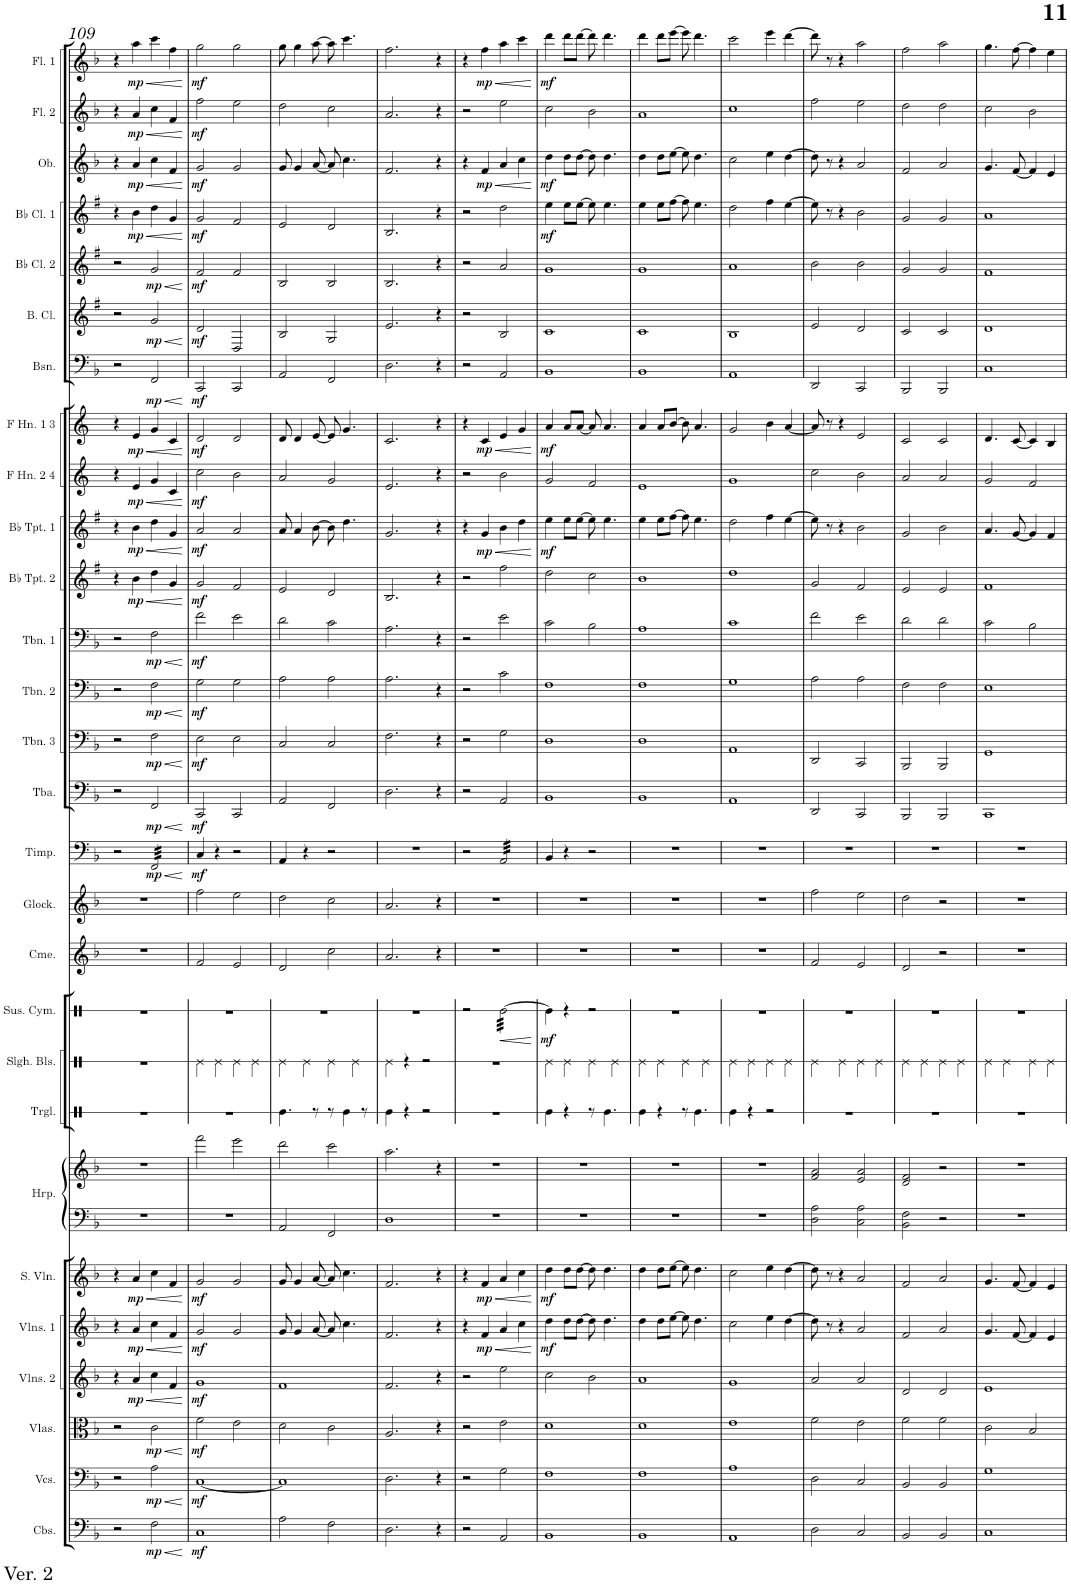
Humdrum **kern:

**kern	**dynam	**kern	**dynam	**kern	**dynam	**kern	**dynam	**kern	**dynam	**kern	**dynam	**kern	**kern	**kern	**kern	**kern	**dynam	**kern	**kern	**kern	**dynam	**kern	**dynam	**kern	**dynam	**kern	**dynam	**kern	**dynam	**kern	**dynam	**kern	**dynam	**kern	**dynam	**kern	**dynam	**kern	**dynam	**kern	**dynam	**kern	**dynam	**kern	**dynam	**kern	**dynam	**kern	**dynam	**kern	**dynam
*part28	*part28	*part27	*part27	*part26	*part26	*part25	*part25	*part24	*part24	*part23	*part23	*part22	*part22	*part21	*part20	*part19	*part19	*part18	*part17	*part16	*part16	*part15	*part15	*part14	*part14	*part13	*part13	*part12	*part12	*part11	*part11	*part10	*part10	*part9	*part9	*part8	*part8	*part7	*part7	*part6	*part6	*part5	*part5	*part4	*part4	*part3	*part3	*part2	*part2	*part1	*part1
*staff29	*staff29	*staff28	*staff28	*staff27	*staff27	*staff26	*staff26	*staff25	*staff25	*staff24	*staff24	*staff23	*staff22	*staff21	*staff20	*staff19	*staff19	*staff18	*staff17	*staff16	*staff16	*staff15	*staff15	*staff14	*staff14	*staff13	*staff13	*staff12	*staff12	*staff11	*staff11	*staff10	*staff10	*staff9	*staff9	*staff8	*staff8	*staff7	*staff7	*staff6	*staff6	*staff5	*staff5	*staff4	*staff4	*staff3	*staff3	*staff2	*staff2	*staff1	*staff1
*I"Contrabasses	*	*I"Violoncellos	*	*I"Violas	*	*I"Violins 2	*	*I"Violins 1	*	*I"Solo Violin	*	*I"Harp	*	*I"Triangle	*I"Sleigh Bells	*I"Suspended Cymbal	*	*I"Chimes	*I"Glockenspiel	*I"Timpani	*	*I"Tuba	*	*I"Trombone 3	*	*I"Trombone 2	*	*I"Trombone 1	*	*I"Bb Trumpet 2	*	*I"Bb Trumpet 1	*	*I"F Horn 2 &amp; 4	*	*I"F Horn 1 &amp; 3	*	*I"Bassoon	*	*I"Bass Clarinet	*	*I"Bb Clarinet 2	*	*I"Bb Clarinet 1	*	*I"Oboe	*	*I"Flute 2	*	*I"Flute 1	*
*I'Cbs.	*	*I'Vcs.	*	*I'Vlas.	*	*I'Vlns. 2	*	*I'Vlns. 1	*	*I'S. Vln.	*	*I'Hrp.	*	*I'Trgl.	*I'Slgh. Bls.	*I'Sus. Cym.	*	*I'Cme.	*I'Glock.	*I'Timp.	*	*I'Tba.	*	*I'Tbn. 3	*	*I'Tbn. 2	*	*I'Tbn. 1	*	*I'Bb Tpt. 2	*	*I'Bb Tpt. 1	*	*I'F Hn. 2 4	*	*I'F Hn. 1 3	*	*I'Bsn.	*	*I'B. Cl.	*	*I'Bb Cl. 2	*	*I'Bb Cl. 1	*	*I'Ob.	*	*I'Fl. 2	*	*I'Fl. 1	*
!!LO:PB:g=z
*clefF4	*	*clefF4	*	*clefC3	*	*clefG2	*	*clefG2	*	*clefG2	*	*clefF4	*clefG2	*clefX	*clefX	*clefX	*	*clefG2	*clefG2	*clefF4	*	*clefF4	*	*clefF4	*	*clefF4	*	*clefF4	*	*clefG2	*	*clefG2	*	*clefG2	*	*clefG2	*	*clefF4	*	*clefG2	*	*clefG2	*	*clefG2	*	*clefG2	*	*clefG2	*	*clefG2	*
*Trd7c12	*	*	*	*	*	*	*	*	*	*	*	*	*	*	*	*	*	*	*Trd-14c-24	*	*	*	*	*	*	*	*	*	*	*Trd1c2	*	*Trd1c2	*	*Trd4c7	*	*Trd4c7	*	*	*	*Trd8c14	*	*Trd1c2	*	*Trd1c2	*	*	*	*	*	*	*
*k[b-]	*	*k[b-]	*	*k[b-]	*	*k[b-]	*	*k[b-]	*	*k[b-]	*	*k[b-]	*k[b-]	*k[]	*k[]	*k[]	*	*k[b-]	*k[b-]	*k[b-]	*	*k[b-]	*	*k[b-]	*	*k[b-]	*	*k[b-]	*	*k[f#]	*	*k[f#]	*	*k[]	*	*k[]	*	*k[b-]	*	*k[f#]	*	*k[f#]	*	*k[f#]	*	*k[b-]	*	*k[b-]	*	*k[b-]	*
*M2/2	*	*M2/2	*	*M2/2	*	*M2/2	*	*M2/2	*	*M2/2	*	*M2/2	*M2/2	*M2/2	*M2/2	*M2/2	*	*M2/2	*M2/2	*M2/2	*	*M2/2	*	*M2/2	*	*M2/2	*	*M2/2	*	*M2/2	*	*M2/2	*	*M2/2	*	*M2/2	*	*M2/2	*	*M2/2	*	*M2/2	*	*M2/2	*	*M2/2	*	*M2/2	*	*M2/2	*
*met(c|)	*	*met(c|)	*	*met(c|)	*	*met(c|)	*	*met(c|)	*	*met(c|)	*	*met(c|)	*met(c|)	*met(c|)	*met(c|)	*met(c|)	*	*met(c|)	*met(c|)	*met(c|)	*	*met(c|)	*	*met(c|)	*	*met(c|)	*	*met(c|)	*	*met(c|)	*	*met(c|)	*	*met(c|)	*	*met(c|)	*	*met(c|)	*	*met(c|)	*	*met(c|)	*	*met(c|)	*	*met(c|)	*	*met(c|)	*	*met(c|)	*
=109	=109	=109	=109	=109	=109	=109	=109	=109	=109	=109	=109	=109	=109	=109	=109	=109	=109	=109	=109	=109	=109	=109	=109	=109	=109	=109	=109	=109	=109	=109	=109	=109	=109	=109	=109	=109	=109	=109	=109	=109	=109	=109	=109	=109	=109	=109	=109	=109	=109	=109	=109
2r	.	2r	.	2r	.	4r	.	4r	.	4r	.	1r	1r	1r	1r	1r	.	1r	1r	2r	.	2r	.	2r	.	2r	.	2r	.	4r	.	4r	.	4r	.	4r	.	2r	.	2r	.	2r	.	4r	.	4r	.	4r	.	4r	.
!	!	!	!	!	!	!	!LO:HP:b	!	!LO:HP:b	!	!LO:HP:b	!	!	!	!	!	!	!	!	!	!	!	!	!	!	!	!	!	!	!	!LO:HP:b	!	!LO:HP:b	!	!LO:HP:b	!	!LO:HP:b	!	!	!	!	!	!	!	!LO:HP:b	!	!LO:HP:b	!	!LO:HP:b	!	!LO:HP:b
!	!	!	!	!	!	!	!LO:DY:n=1:b	!	!LO:DY:n=1:b	!	!LO:DY:n=1:b	!	!	!	!	!	!	!	!	!	!	!	!	!	!	!	!	!	!	!	!LO:DY:n=1:b	!	!LO:DY:n=1:b	!	!LO:DY:n=1:b	!	!LO:DY:n=1:b	!	!	!	!	!	!	!	!LO:DY:n=1:b	!	!LO:DY:n=1:b	!	!LO:DY:n=1:b	!	!LO:DY:n=1:b
.	.	.	.	.	.	4a/	< mp	4a/	< mp	4a/	< mp	.	.	.	.	.	.	.	.	.	.	.	.	.	.	.	.	.	.	4b\	< mp	4b\	< mp	4e/	< mp	4e/	< mp	.	.	.	.	.	.	4b\	< mp	4a/	< mp	4a/	< mp	4aa\	< mp
!	!LO:HP:b	!	!LO:HP:b	!	!LO:HP:b	!	!	!	!	!	!	!	!	!	!	!	!	!	!	!	!LO:HP:b	!	!LO:HP:b	!	!LO:HP:b	!	!LO:HP:b	!	!LO:HP:b	!	!	!	!	!	!	!	!	!	!LO:HP:b	!	!LO:HP:b	!	!LO:HP:b	!	!	!	!	!	!	!	!
!	!LO:DY:n=1:b	!	!LO:DY:n=1:b	!	!LO:DY:n=1:b	!	!	!	!	!	!	!	!	!	!	!	!	!	!	!	!LO:DY:n=1:b	!	!LO:DY:n=1:b	!	!LO:DY:n=1:b	!	!LO:DY:n=1:b	!	!LO:DY:n=1:b	!	!	!	!	!	!	!	!	!	!LO:DY:n=1:b	!	!LO:DY:n=1:b	!	!LO:DY:n=1:b	!	!	!	!	!	!	!	!
*	*	*	*	*	*	*	*	*	*	*	*	*	*	*	*	*	*	*	*	*tremolo	*	*	*	*	*	*	*	*	*	*	*	*	*	*	*	*	*	*	*	*	*	*	*	*	*	*	*	*	*	*	*
2F\	< mp	2A\	< mp	2c\	< mp	4cc\	.	4cc\	.	4cc\	.	.	.	.	.	.	.	.	.	32FF/LLL	< mp	2FF/	< mp	2F\	< mp	2F\	< mp	2F\	< mp	4dd\	.	4dd\	.	4g/	.	4g/	.	2FF/	< mp	2g/	< mp	2g/	< mp	4dd\	.	4cc\	.	4cc\	.	4ccc\	.
.	.	.	.	.	.	.	.	.	.	.	.	.	.	.	.	.	.	.	.	32FF/	.	.	.	.	.	.	.	.	.	.	.	.	.	.	.	.	.	.	.	.	.	.	.	.	.	.	.	.	.	.	.
.	.	.	.	.	.	.	.	.	.	.	.	.	.	.	.	.	.	.	.	32FF/	.	.	.	.	.	.	.	.	.	.	.	.	.	.	.	.	.	.	.	.	.	.	.	.	.	.	.	.	.	.	.
.	.	.	.	.	.	.	.	.	.	.	.	.	.	.	.	.	.	.	.	32FF/	.	.	.	.	.	.	.	.	.	.	.	.	.	.	.	.	.	.	.	.	.	.	.	.	.	.	.	.	.	.	.
.	.	.	.	.	.	.	.	.	.	.	.	.	.	.	.	.	.	.	.	32FF/	.	.	.	.	.	.	.	.	.	.	.	.	.	.	.	.	.	.	.	.	.	.	.	.	.	.	.	.	.	.	.
.	.	.	.	.	.	.	.	.	.	.	.	.	.	.	.	.	.	.	.	32FF/	.	.	.	.	.	.	.	.	.	.	.	.	.	.	.	.	.	.	.	.	.	.	.	.	.	.	.	.	.	.	.
.	.	.	.	.	.	.	.	.	.	.	.	.	.	.	.	.	.	.	.	32FF/	.	.	.	.	.	.	.	.	.	.	.	.	.	.	.	.	.	.	.	.	.	.	.	.	.	.	.	.	.	.	.
.	.	.	.	.	.	.	.	.	.	.	.	.	.	.	.	.	.	.	.	32FF/	.	.	.	.	.	.	.	.	.	.	.	.	.	.	.	.	.	.	.	.	.	.	.	.	.	.	.	.	.	.	.
.	.	.	.	.	.	4f/	.	4f/	.	4f/	.	.	.	.	.	.	.	.	.	32FF/	.	.	.	.	.	.	.	.	.	4g/	.	4g/	.	4c/	.	4c/	.	.	.	.	.	.	.	4g/	.	4f/	.	4f/	.	4ff\	.
.	.	.	.	.	.	.	.	.	.	.	.	.	.	.	.	.	.	.	.	32FF/	.	.	.	.	.	.	.	.	.	.	.	.	.	.	.	.	.	.	.	.	.	.	.	.	.	.	.	.	.	.	.
.	.	.	.	.	.	.	.	.	.	.	.	.	.	.	.	.	.	.	.	32FF/	.	.	.	.	.	.	.	.	.	.	.	.	.	.	.	.	.	.	.	.	.	.	.	.	.	.	.	.	.	.	.
.	.	.	.	.	.	.	.	.	.	.	.	.	.	.	.	.	.	.	.	32FF/	.	.	.	.	.	.	.	.	.	.	.	.	.	.	.	.	.	.	.	.	.	.	.	.	.	.	.	.	.	.	.
.	.	.	.	.	.	.	.	.	.	.	.	.	.	.	.	.	.	.	.	32FF/	.	.	.	.	.	.	.	.	.	.	.	.	.	.	.	.	.	.	.	.	.	.	.	.	.	.	.	.	.	.	.
.	.	.	.	.	.	.	.	.	.	.	.	.	.	.	.	.	.	.	.	32FF/	.	.	.	.	.	.	.	.	.	.	.	.	.	.	.	.	.	.	.	.	.	.	.	.	.	.	.	.	.	.	.
.	.	.	.	.	.	.	.	.	.	.	.	.	.	.	.	.	.	.	.	32FF/	.	.	.	.	.	.	.	.	.	.	.	.	.	.	.	.	.	.	.	.	.	.	.	.	.	.	.	.	.	.	.
.	.	.	.	.	.	.	.	.	.	.	.	.	.	.	.	.	.	.	.	32FF/JJJ	.	.	.	.	.	.	.	.	.	.	.	.	.	.	.	.	.	.	.	.	.	.	.	.	.	.	.	.	.	.	.
*	*	*	*	*	*	*	*	*	*	*	*	*	*	*	*	*	*	*	*	*Xtremolo	*	*	*	*	*	*	*	*	*	*	*	*	*	*	*	*	*	*	*	*	*	*	*	*	*	*	*	*	*	*	*
.	[	.	[	.	[	.	[	.	[	.	[	.	.	.	.	.	.	.	.	.	[	.	[	.	[	.	[	.	[	.	[	.	[	.	[	.	[	.	[	.	[	.	[	.	[	.	[	.	[	.	[
=110	=110	=110	=110	=110	=110	=110	=110	=110	=110	=110	=110	=110	=110	=110	=110	=110	=110	=110	=110	=110	=110	=110	=110	=110	=110	=110	=110	=110	=110	=110	=110	=110	=110	=110	=110	=110	=110	=110	=110	=110	=110	=110	=110	=110	=110	=110	=110	=110	=110	=110	=110
!	!LO:DY:b	!	!LO:DY:b	!	!LO:DY:b	!	!LO:DY:b	!	!LO:DY:b	!	!LO:DY:b	!	!	!	!	!	!	!	!	!	!LO:DY:b	!	!LO:DY:b	!	!LO:DY:b	!	!LO:DY:b	!	!LO:DY:b	!	!LO:DY:b	!	!LO:DY:b	!	!LO:DY:b	!	!LO:DY:b	!	!LO:DY:b	!	!LO:DY:b	!	!LO:DY:b	!	!LO:DY:b	!	!LO:DY:b	!	!LO:DY:b	!	!LO:DY:b
1C	mf	[1C	mf	2f\	mf	1g	mf	2g/	mf	2g/	mf	1r	2fff\	1r	4Re\	1r	.	2f/	2ff\	4C/	mf	2CC/	mf	2E\	mf	2G\	mf	2f\	mf	2g/	mf	2a/	mf	2cc\	mf	2d/	mf	2CC/	mf	2d/	mf	2f#/	mf	2g/	mf	2g/	mf	2ff\	mf	2gg\	mf
.	.	.	.	.	.	.	.	.	.	.	.	.	.	.	4Re\	.	.	.	.	4r	.	.	.	.	.	.	.	.	.	.	.	.	.	.	.	.	.	.	.	.	.	.	.	.	.	.	.	.	.	.	.
.	.	.	.	2e\	.	.	.	2g/	.	2g/	.	.	2eee\	.	4Re\	.	.	2e/	2ee\	2r	.	2CC/	.	2E\	.	2G\	.	2e\	.	2f#/	.	2a/	.	2b\	.	2d/	.	2CC/	.	2D/	.	2f#/	.	2f#/	.	2g/	.	2ee\	.	2gg\	.
.	.	.	.	.	.	.	.	.	.	.	.	.	.	.	4Re\	.	.	.	.	.	.	.	.	.	.	.	.	.	.	.	.	.	.	.	.	.	.	.	.	.	.	.	.	.	.	.	.	.	.	.	.
=111	=111	=111	=111	=111	=111	=111	=111	=111	=111	=111	=111	=111	=111	=111	=111	=111	=111	=111	=111	=111	=111	=111	=111	=111	=111	=111	=111	=111	=111	=111	=111	=111	=111	=111	=111	=111	=111	=111	=111	=111	=111	=111	=111	=111	=111	=111	=111	=111	=111	=111	=111
2A\	.	1C]	.	2d\	.	1f	.	8g/	.	8g/	.	2AA/	2ddd\	4.Re\	4Re\	1r	.	2d/	2dd\	4AA/	.	2AA/	.	2C/	.	2A\	.	2d\	.	2e/	.	8a/	.	2a/	.	8d/	.	2AA/	.	2B/	.	2B/	.	2e/	.	8g/	.	2dd\	.	8gg\	.
.	.	.	.	.	.	.	.	4g/	.	4g/	.	.	.	.	.	.	.	.	.	.	.	.	.	.	.	.	.	.	.	.	.	4a/	.	.	.	4d/	.	.	.	.	.	.	.	.	.	4g/	.	.	.	4gg\	.
.	.	.	.	.	.	.	.	.	.	.	.	.	.	.	4Re\	.	.	.	.	4r	.	.	.	.	.	.	.	.	.	.	.	.	.	.	.	.	.	.	.	.	.	.	.	.	.	.	.	.	.	.	.
.	.	.	.	.	.	.	.	[8a/	.	[8a/	.	.	.	8r	.	.	.	.	.	.	.	.	.	.	.	.	.	.	.	.	.	[8b\	.	.	.	[8e/	.	.	.	.	.	.	.	.	.	[8a/	.	.	.	[8aa\	.
2F\	.	.	.	2c\	.	.	.	8a/]	.	8a/]	.	2FF/	2ccc\	8r	4Re\	.	.	2cc\	2cc\	2r	.	2FF/	.	2C/	.	2A\	.	2c\	.	2d/	.	8b\]	.	2g/	.	8e/]	.	2FF/	.	2G/	.	2B/	.	2d/	.	8a/]	.	2cc\	.	8aa\]	.
.	.	.	.	.	.	.	.	4.cc\	.	4.cc\	.	.	.	4Re\	.	.	.	.	.	.	.	.	.	.	.	.	.	.	.	.	.	4.dd\	.	.	.	4.g/	.	.	.	.	.	.	.	.	.	4.cc\	.	.	.	4.ccc\	.
.	.	.	.	.	.	.	.	.	.	.	.	.	.	.	4Re\	.	.	.	.	.	.	.	.	.	.	.	.	.	.	.	.	.	.	.	.	.	.	.	.	.	.	.	.	.	.	.	.	.	.	.	.
.	.	.	.	.	.	.	.	.	.	.	.	.	.	8r	.	.	.	.	.	.	.	.	.	.	.	.	.	.	.	.	.	.	.	.	.	.	.	.	.	.	.	.	.	.	.	.	.	.	.	.	.
=112	=112	=112	=112	=112	=112	=112	=112	=112	=112	=112	=112	=112	=112	=112	=112	=112	=112	=112	=112	=112	=112	=112	=112	=112	=112	=112	=112	=112	=112	=112	=112	=112	=112	=112	=112	=112	=112	=112	=112	=112	=112	=112	=112	=112	=112	=112	=112	=112	=112	=112	=112
2.D\	.	2.D\	.	2.A/	.	2.f/	.	2.f/	.	2.f/	.	1D	2.aa\	4Re\	4Re\	1r	.	2.a/	2.a/	1r	.	2.D\	.	2.F\	.	2.A\	.	2.A\	.	2.B/	.	2.g/	.	2.e/	.	2.c/	.	2.D\	.	2.e/	.	2.B/	.	2.B/	.	2.f/	.	2.a/	.	2.ff\	.
.	.	.	.	.	.	.	.	.	.	.	.	.	.	4r	4r	.	.	.	.	.	.	.	.	.	.	.	.	.	.	.	.	.	.	.	.	.	.	.	.	.	.	.	.	.	.	.	.	.	.	.	.
.	.	.	.	.	.	.	.	.	.	.	.	.	.	2r	2r	.	.	.	.	.	.	.	.	.	.	.	.	.	.	.	.	.	.	.	.	.	.	.	.	.	.	.	.	.	.	.	.	.	.	.	.
4r	.	4r	.	4r	.	4r	.	4r	.	4r	.	.	4r	.	.	.	.	4r	4r	.	.	4r	.	4r	.	4r	.	4r	.	4r	.	4r	.	4r	.	4r	.	4r	.	4r	.	4r	.	4r	.	4r	.	4r	.	4r	.
=113	=113	=113	=113	=113	=113	=113	=113	=113	=113	=113	=113	=113	=113	=113	=113	=113	=113	=113	=113	=113	=113	=113	=113	=113	=113	=113	=113	=113	=113	=113	=113	=113	=113	=113	=113	=113	=113	=113	=113	=113	=113	=113	=113	=113	=113	=113	=113	=113	=113	=113	=113
2r	.	2r	.	2r	.	2r	.	4r	.	4r	.	1r	1r	1r	1r	2r	.	1r	1r	2r	.	2r	.	2r	.	2r	.	2r	.	2r	.	4r	.	2r	.	4r	.	2r	.	2r	.	2r	.	2r	.	4r	.	2r	.	4r	.
!	!	!	!	!	!	!	!	!	!LO:HP:b	!	!LO:HP:b	!	!	!	!	!	!	!	!	!	!	!	!	!	!	!	!	!	!	!	!	!	!LO:HP:b	!	!	!	!LO:HP:b	!	!	!	!	!	!	!	!	!	!LO:HP:b	!	!	!	!LO:HP:b
!	!	!	!	!	!	!	!	!	!LO:DY:n=1:b	!	!LO:DY:n=1:b	!	!	!	!	!	!	!	!	!	!	!	!	!	!	!	!	!	!	!	!	!	!LO:DY:n=1:b	!	!	!	!LO:DY:n=1:b	!	!	!	!	!	!	!	!	!	!LO:DY:n=1:b	!	!	!	!LO:DY:n=1:b
.	.	.	.	.	.	.	.	4f/	< mp	4f/	< mp	.	.	.	.	.	.	.	.	.	.	.	.	.	.	.	.	.	.	.	.	4g/	< mp	.	.	4c/	< mp	.	.	.	.	.	.	.	.	4f/	< mp	.	.	4ff\	< mp
!	!	!	!	!	!	!	!	!	!	!	!	!	!	!	!	!	!LO:HP:b	!	!	!	!	!	!	!	!	!	!	!	!	!	!	!	!	!	!	!	!	!	!	!	!	!	!	!	!	!	!	!	!	!	!
*	*	*	*	*	*	*	*	*	*	*	*	*	*	*	*	*tremolo	*	*	*	*	*	*	*	*	*	*	*	*	*	*	*	*	*	*	*	*	*	*	*	*	*	*	*	*	*	*	*	*	*	*	*
*	*	*	*	*	*	*	*	*	*	*	*	*	*	*	*	*	*	*	*	*tremolo	*	*	*	*	*	*	*	*	*	*	*	*	*	*	*	*	*	*	*	*	*	*	*	*	*	*	*	*	*	*	*
2AA/	.	2G\	.	2e\	.	2ee\	.	4a/	.	4a/	.	.	.	.	.	[32Re\LLL	<	.	.	32AA/LLL	.	2AA/	.	2G\	.	2c\	.	2e\	.	2ff#\	.	4b\	.	2b\	.	4e/	.	2AA/	.	2B/	.	2a/	.	2dd\	.	4a/	.	2ee\	.	4aa\	.
.	.	.	.	.	.	.	.	.	.	.	.	.	.	.	.	32Re\	.	.	.	32AA/	.	.	.	.	.	.	.	.	.	.	.	.	.	.	.	.	.	.	.	.	.	.	.	.	.	.	.	.	.	.	.
.	.	.	.	.	.	.	.	.	.	.	.	.	.	.	.	32Re\	.	.	.	32AA/	.	.	.	.	.	.	.	.	.	.	.	.	.	.	.	.	.	.	.	.	.	.	.	.	.	.	.	.	.	.	.
.	.	.	.	.	.	.	.	.	.	.	.	.	.	.	.	32Re\	.	.	.	32AA/	.	.	.	.	.	.	.	.	.	.	.	.	.	.	.	.	.	.	.	.	.	.	.	.	.	.	.	.	.	.	.
.	.	.	.	.	.	.	.	.	.	.	.	.	.	.	.	32Re\	.	.	.	32AA/	.	.	.	.	.	.	.	.	.	.	.	.	.	.	.	.	.	.	.	.	.	.	.	.	.	.	.	.	.	.	.
.	.	.	.	.	.	.	.	.	.	.	.	.	.	.	.	32Re\	.	.	.	32AA/	.	.	.	.	.	.	.	.	.	.	.	.	.	.	.	.	.	.	.	.	.	.	.	.	.	.	.	.	.	.	.
.	.	.	.	.	.	.	.	.	.	.	.	.	.	.	.	32Re\	.	.	.	32AA/	.	.	.	.	.	.	.	.	.	.	.	.	.	.	.	.	.	.	.	.	.	.	.	.	.	.	.	.	.	.	.
.	.	.	.	.	.	.	.	.	.	.	.	.	.	.	.	32Re\	.	.	.	32AA/	.	.	.	.	.	.	.	.	.	.	.	.	.	.	.	.	.	.	.	.	.	.	.	.	.	.	.	.	.	.	.
.	.	.	.	.	.	.	.	4cc\	.	4cc\	.	.	.	.	.	32Re\	.	.	.	32AA/	.	.	.	.	.	.	.	.	.	.	.	4dd\	.	.	.	4g/	.	.	.	.	.	.	.	.	.	4cc\	.	.	.	4ccc\	.
.	.	.	.	.	.	.	.	.	.	.	.	.	.	.	.	32Re\	.	.	.	32AA/	.	.	.	.	.	.	.	.	.	.	.	.	.	.	.	.	.	.	.	.	.	.	.	.	.	.	.	.	.	.	.
.	.	.	.	.	.	.	.	.	.	.	.	.	.	.	.	32Re\	.	.	.	32AA/	.	.	.	.	.	.	.	.	.	.	.	.	.	.	.	.	.	.	.	.	.	.	.	.	.	.	.	.	.	.	.
.	.	.	.	.	.	.	.	.	.	.	.	.	.	.	.	32Re\	.	.	.	32AA/	.	.	.	.	.	.	.	.	.	.	.	.	.	.	.	.	.	.	.	.	.	.	.	.	.	.	.	.	.	.	.
.	.	.	.	.	.	.	.	.	.	.	.	.	.	.	.	32Re\	.	.	.	32AA/	.	.	.	.	.	.	.	.	.	.	.	.	.	.	.	.	.	.	.	.	.	.	.	.	.	.	.	.	.	.	.
.	.	.	.	.	.	.	.	.	.	.	.	.	.	.	.	32Re\	.	.	.	32AA/	.	.	.	.	.	.	.	.	.	.	.	.	.	.	.	.	.	.	.	.	.	.	.	.	.	.	.	.	.	.	.
.	.	.	.	.	.	.	.	.	.	.	.	.	.	.	.	32Re\	.	.	.	32AA/	.	.	.	.	.	.	.	.	.	.	.	.	.	.	.	.	.	.	.	.	.	.	.	.	.	.	.	.	.	.	.
.	.	.	.	.	.	.	.	.	.	.	.	.	.	.	.	32Re\JJJ	.	.	.	32AA/JJJ	.	.	.	.	.	.	.	.	.	.	.	.	.	.	.	.	.	.	.	.	.	.	.	.	.	.	.	.	.	.	.
*	*	*	*	*	*	*	*	*	*	*	*	*	*	*	*	*	*	*	*	*Xtremolo	*	*	*	*	*	*	*	*	*	*	*	*	*	*	*	*	*	*	*	*	*	*	*	*	*	*	*	*	*	*	*
*	*	*	*	*	*	*	*	*	*	*	*	*	*	*	*	*Xtremolo	*	*	*	*	*	*	*	*	*	*	*	*	*	*	*	*	*	*	*	*	*	*	*	*	*	*	*	*	*	*	*	*	*	*	*
.	.	.	.	.	.	.	.	.	[	.	[	.	.	.	.	.	[	.	.	.	.	.	.	.	.	.	.	.	.	.	.	.	[	.	.	.	[	.	.	.	.	.	.	.	.	.	[	.	.	.	[
=114	=114	=114	=114	=114	=114	=114	=114	=114	=114	=114	=114	=114	=114	=114	=114	=114	=114	=114	=114	=114	=114	=114	=114	=114	=114	=114	=114	=114	=114	=114	=114	=114	=114	=114	=114	=114	=114	=114	=114	=114	=114	=114	=114	=114	=114	=114	=114	=114	=114	=114	=114
!	!	!	!	!	!	!	!	!	!LO:DY:b	!	!LO:DY:b	!	!	!	!	!	!LO:DY:b	!	!	!	!	!	!	!	!	!	!	!	!	!	!	!	!LO:DY:b	!	!	!	!LO:DY:b	!	!	!	!	!	!	!	!LO:DY:b	!	!LO:DY:b	!	!	!	!LO:DY:b
1BB-	.	1F	.	1d	.	2cc\	.	4dd\	mf	4dd\	mf	1r	1r	4Re\	4Re\	4Re\]	mf	1r	1r	4BB-/	.	1BB-	.	1D	.	1F	.	2c\	.	2dd\	.	4ee\	mf	2g/	.	4a/	mf	1BB-	.	1c	.	1g	.	4ee\	mf	4dd\	mf	2cc\	.	4ddd\	mf
.	.	.	.	.	.	.	.	8dd\L	.	8dd\L	.	.	.	4r	4Re\	4r	.	.	.	4r	.	.	.	.	.	.	.	.	.	.	.	8ee\L	.	.	.	8a/L	.	.	.	.	.	.	.	8ee\L	.	8dd\L	.	.	.	8ddd\L	.
.	.	.	.	.	.	.	.	[8dd\J	.	[8dd\J	.	.	.	.	.	.	.	.	.	.	.	.	.	.	.	.	.	.	.	.	.	[8ee\J	.	.	.	[8a/J	.	.	.	.	.	.	.	[8ee\J	.	[8dd\J	.	.	.	[8ddd\J	.
.	.	.	.	.	.	2b-\	.	8dd\]	.	8dd\]	.	.	.	8r	4Re\	2r	.	.	.	2r	.	.	.	.	.	.	.	2B-\	.	2cc\	.	8ee\]	.	2f/	.	8a/]	.	.	.	.	.	.	.	8ee\]	.	8dd\]	.	2b-\	.	8ddd\]	.
.	.	.	.	.	.	.	.	4.dd\	.	4.dd\	.	.	.	4.Re\	.	.	.	.	.	.	.	.	.	.	.	.	.	.	.	.	.	4.ee\	.	.	.	4.a/	.	.	.	.	.	.	.	4.ee\	.	4.dd\	.	.	.	4.ddd\	.
.	.	.	.	.	.	.	.	.	.	.	.	.	.	.	4Re\	.	.	.	.	.	.	.	.	.	.	.	.	.	.	.	.	.	.	.	.	.	.	.	.	.	.	.	.	.	.	.	.	.	.	.	.
=115	=115	=115	=115	=115	=115	=115	=115	=115	=115	=115	=115	=115	=115	=115	=115	=115	=115	=115	=115	=115	=115	=115	=115	=115	=115	=115	=115	=115	=115	=115	=115	=115	=115	=115	=115	=115	=115	=115	=115	=115	=115	=115	=115	=115	=115	=115	=115	=115	=115	=115	=115
1BB-	.	1F	.	1d	.	1a	.	4dd\	.	4dd\	.	1r	1r	4Re\	4Re\	1r	.	1r	1r	1r	.	1BB-	.	1D	.	1F	.	1A	.	1b	.	4ee\	.	1e	.	4a/	.	1BB-	.	1c	.	1g	.	4ee\	.	4dd\	.	1a	.	4ddd\	.
.	.	.	.	.	.	.	.	8dd\L	.	8dd\L	.	.	.	4r	4Re\	.	.	.	.	.	.	.	.	.	.	.	.	.	.	.	.	8ee\L	.	.	.	8a/L	.	.	.	.	.	.	.	8ee\L	.	8dd\L	.	.	.	8ddd\L	.
.	.	.	.	.	.	.	.	[8ee\J	.	[8ee\J	.	.	.	.	.	.	.	.	.	.	.	.	.	.	.	.	.	.	.	.	.	[8ff#\J	.	.	.	[8b/J	.	.	.	.	.	.	.	[8ff#\J	.	[8ee\J	.	.	.	[8eee\J	.
.	.	.	.	.	.	.	.	8ee\]	.	8ee\]	.	.	.	8r	4Re\	.	.	.	.	.	.	.	.	.	.	.	.	.	.	.	.	8ff#\]	.	.	.	8b\]	.	.	.	.	.	.	.	8ff#\]	.	8ee\]	.	.	.	8eee\]	.
.	.	.	.	.	.	.	.	4.dd\	.	4.dd\	.	.	.	4.Re\	.	.	.	.	.	.	.	.	.	.	.	.	.	.	.	.	.	4.ee\	.	.	.	4.a/	.	.	.	.	.	.	.	4.ee\	.	4.dd\	.	.	.	4.ddd\	.
.	.	.	.	.	.	.	.	.	.	.	.	.	.	.	4Re\	.	.	.	.	.	.	.	.	.	.	.	.	.	.	.	.	.	.	.	.	.	.	.	.	.	.	.	.	.	.	.	.	.	.	.	.
=116	=116	=116	=116	=116	=116	=116	=116	=116	=116	=116	=116	=116	=116	=116	=116	=116	=116	=116	=116	=116	=116	=116	=116	=116	=116	=116	=116	=116	=116	=116	=116	=116	=116	=116	=116	=116	=116	=116	=116	=116	=116	=116	=116	=116	=116	=116	=116	=116	=116	=116	=116
1AA	.	1A	.	1e	.	1g	.	2cc\	.	2cc\	.	1r	1r	4Re\	4Re\	1r	.	1r	1r	1r	.	1AA	.	1AA	.	1G	.	1c	.	1dd	.	2dd\	.	1g	.	2g/	.	1AA	.	1B	.	1a	.	2dd\	.	2cc\	.	1cc	.	2ccc\	.
.	.	.	.	.	.	.	.	.	.	.	.	.	.	4r	4Re\	.	.	.	.	.	.	.	.	.	.	.	.	.	.	.	.	.	.	.	.	.	.	.	.	.	.	.	.	.	.	.	.	.	.	.	.
.	.	.	.	.	.	.	.	4ee\	.	4ee\	.	.	.	2r	4Re\	.	.	.	.	.	.	.	.	.	.	.	.	.	.	.	.	4ff#\	.	.	.	4b\	.	.	.	.	.	.	.	4ff#\	.	4ee\	.	.	.	4eee\	.
.	.	.	.	.	.	.	.	[4dd\	.	[4dd\	.	.	.	.	4Re\	.	.	.	.	.	.	.	.	.	.	.	.	.	.	.	.	[4ee\	.	.	.	[4a/	.	.	.	.	.	.	.	[4ee\	.	[4dd\	.	.	.	[4ddd\	.
=117	=117	=117	=117	=117	=117	=117	=117	=117	=117	=117	=117	=117	=117	=117	=117	=117	=117	=117	=117	=117	=117	=117	=117	=117	=117	=117	=117	=117	=117	=117	=117	=117	=117	=117	=117	=117	=117	=117	=117	=117	=117	=117	=117	=117	=117	=117	=117	=117	=117	=117	=117
2D\	.	2D\	.	2f\	.	2a/	.	8dd\]	.	8dd\]	.	2D\ 2A\	2f/ 2a/	1r	4Re\	1r	.	2f/	2ff\	1r	.	2DD/	.	2DD/	.	2A\	.	2f\	.	2g/	.	8ee\]	.	2cc\	.	8a/]	.	2DD/	.	2e/	.	2b\	.	8ee\]	.	8dd\]	.	2ff\	.	8ddd\]	.
.	.	.	.	.	.	.	.	8r	.	8r	.	.	.	.	.	.	.	.	.	.	.	.	.	.	.	.	.	.	.	.	.	8r	.	.	.	8r	.	.	.	.	.	.	.	8r	.	8r	.	.	.	8r	.
.	.	.	.	.	.	.	.	4r	.	4r	.	.	.	.	4Re\	.	.	.	.	.	.	.	.	.	.	.	.	.	.	.	.	4r	.	.	.	4r	.	.	.	.	.	.	.	4r	.	4r	.	.	.	4r	.
2C/	.	2C/	.	2e\	.	2a/	.	2a/	.	2a/	.	2C\ 2A\	2e/ 2a/	.	4Re\	.	.	2e/	2ee\	.	.	2CC/	.	2CC/	.	2A\	.	2e\	.	2f#/	.	2b\	.	2b\	.	2e/	.	2CC/	.	2d/	.	2b\	.	2b\	.	2a/	.	2ee\	.	2aa\	.
.	.	.	.	.	.	.	.	.	.	.	.	.	.	.	4Re\	.	.	.	.	.	.	.	.	.	.	.	.	.	.	.	.	.	.	.	.	.	.	.	.	.	.	.	.	.	.	.	.	.	.	.	.
=118	=118	=118	=118	=118	=118	=118	=118	=118	=118	=118	=118	=118	=118	=118	=118	=118	=118	=118	=118	=118	=118	=118	=118	=118	=118	=118	=118	=118	=118	=118	=118	=118	=118	=118	=118	=118	=118	=118	=118	=118	=118	=118	=118	=118	=118	=118	=118	=118	=118	=118	=118
2BB-/	.	2BB-/	.	2f\	.	2d/	.	2f/	.	2f/	.	2BB-\ 2F\	2d/ 2f/	1r	4Re\	1r	.	2d/	2dd\	1r	.	2BBB-/	.	2BBB-/	.	2F\	.	2d\	.	2e/	.	2g/	.	2a/	.	2c/	.	2BBB-/	.	2c/	.	2g/	.	2g/	.	2f/	.	2dd\	.	2ff\	.
.	.	.	.	.	.	.	.	.	.	.	.	.	.	.	4Re\	.	.	.	.	.	.	.	.	.	.	.	.	.	.	.	.	.	.	.	.	.	.	.	.	.	.	.	.	.	.	.	.	.	.	.	.
2BB-/	.	2BB-/	.	2f\	.	2d/	.	2a/	.	2a/	.	2r	2r	.	4Re\	.	.	2r	2r	.	.	2BBB-/	.	2BBB-/	.	2F\	.	2d\	.	2e/	.	2b\	.	2a/	.	2c/	.	2BBB-/	.	2c/	.	2g/	.	2g/	.	2a/	.	2dd\	.	2aa\	.
.	.	.	.	.	.	.	.	.	.	.	.	.	.	.	4Re\	.	.	.	.	.	.	.	.	.	.	.	.	.	.	.	.	.	.	.	.	.	.	.	.	.	.	.	.	.	.	.	.	.	.	.	.
=119	=119	=119	=119	=119	=119	=119	=119	=119	=119	=119	=119	=119	=119	=119	=119	=119	=119	=119	=119	=119	=119	=119	=119	=119	=119	=119	=119	=119	=119	=119	=119	=119	=119	=119	=119	=119	=119	=119	=119	=119	=119	=119	=119	=119	=119	=119	=119	=119	=119	=119	=119
1C	.	1G	.	2c\	.	1e	.	4.g/	.	4.g/	.	1r	1r	1r	4Re\	1r	.	1r	1r	1r	.	1CC	.	1GG	.	1E	.	2c\	.	1f#	.	4.a/	.	2g/	.	4.d/	.	1C	.	1d	.	1f#	.	1a	.	4.g/	.	2cc\	.	4.gg\	.
.	.	.	.	.	.	.	.	.	.	.	.	.	.	.	4Re\	.	.	.	.	.	.	.	.	.	.	.	.	.	.	.	.	.	.	.	.	.	.	.	.	.	.	.	.	.	.	.	.	.	.	.	.
.	.	.	.	.	.	.	.	[8f/	.	[8f/	.	.	.	.	.	.	.	.	.	.	.	.	.	.	.	.	.	.	.	.	.	[8g/	.	.	.	[8c/	.	.	.	.	.	.	.	.	.	[8f/	.	.	.	[8ff\	.
.	.	.	.	2B-/	.	.	.	4f/]	.	4f/]	.	.	.	.	4Re\	.	.	.	.	.	.	.	.	.	.	.	.	2B-\	.	.	.	4g/]	.	2f/	.	4c/]	.	.	.	.	.	.	.	.	.	4f/]	.	2b-\	.	4ff\]	.
.	.	.	.	.	.	.	.	4e/	.	4e/	.	.	.	.	4Re\	.	.	.	.	.	.	.	.	.	.	.	.	.	.	.	.	4f#/	.	.	.	4B/	.	.	.	.	.	.	.	.	.	4e/	.	.	.	4ee\	.
=	=	=	=	=	=	=	=	=	=	=	=	=	=	=	=	=	=	=	=	=	=	=	=	=	=	=	=	=	=	=	=	=	=	=	=	=	=	=	=	=	=	=	=	=	=	=	=	=	=	=	=
*-	*-	*-	*-	*-	*-	*-	*-	*-	*-	*-	*-	*-	*-	*-	*-	*-	*-	*-	*-	*-	*-	*-	*-	*-	*-	*-	*-	*-	*-	*-	*-	*-	*-	*-	*-	*-	*-	*-	*-	*-	*-	*-	*-	*-	*-	*-	*-	*-	*-	*-	*-
